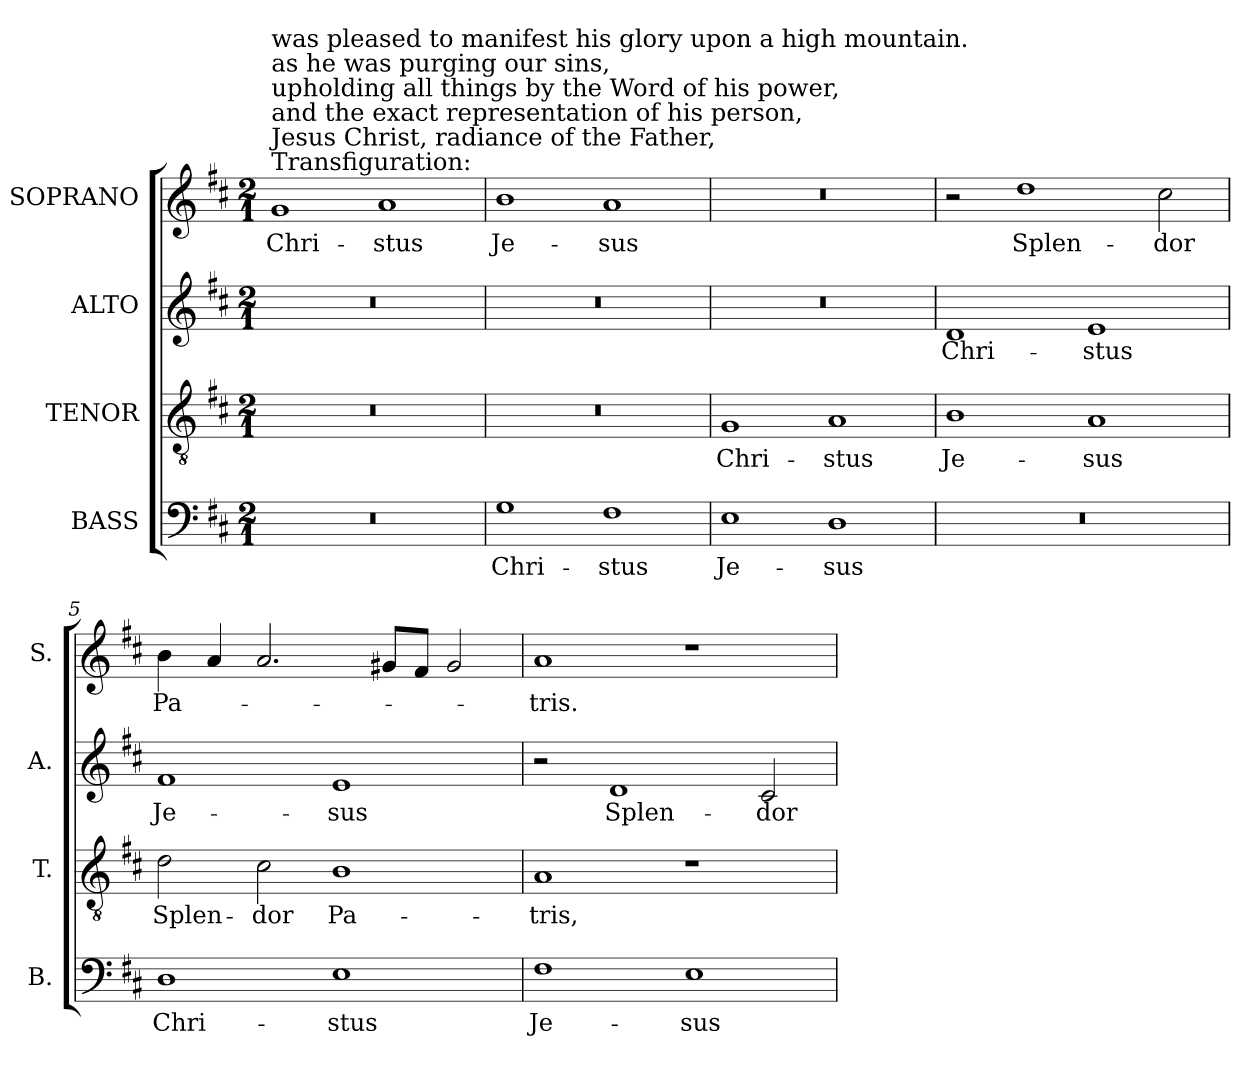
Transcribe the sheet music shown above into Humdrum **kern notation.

**kern	**text	**kern	**text	**kern	**text	**kern	**text
*part4	*part4	*part3	*part3	*part2	*part2	*part1	*part1
*staff4	*staff4	*staff3	*staff3	*staff2	*staff2	*staff1	*staff1
*I"BASS	*	*I"TENOR	*	*I"ALTO	*	*I"SOPRANO	*
*I'B.	*	*I'T.	*	*I'A.	*	*I'S.	*
!!LO:PB:g=z
*clefF4	*	*clefGv2	*	*clefG2	*	*clefG2	*
*	*	*ITrd7c12	*	*	*	*	*
*k[f#c#]	*	*k[f#c#]	*	*k[f#c#]	*	*k[f#c#]	*
*D:	*	*D:	*	*D:	*	*D:	*
*M2/1	*	*M2/1	*	*M2/1	*	*M2/1	*
*MM208	*	*MM208	*	*MM208	*	*MM208	*
=1	=1	=1	=1	=1	=1	=1	=1
!LO:N:vis=1	!	!LO:N:vis=1	!	!LO:N:vis=1	!	!	!
!	!	!	!	!	!	!LO:TX:a:t=Transfiguration&colon;	!
!	!	!	!	!	!	!LO:TX:t=Jesus Christ, radiance of the Father,	!
!	!	!	!	!	!	!LO:TX:t=and the exact representation of his person,	!
!	!	!	!	!	!	!LO:TX:t=upholding all things by the Word of his power,	!
!	!	!	!	!	!	!LO:TX:t=as he was purging our sins,	!
!	!	!	!	!	!	!LO:TX:t=was pleased to manifest his glory upon a high mountain.	!
!	!	!	!	!	!	!	!LO:LY:b:color=#000000
0r	.	0r	.	0r	.	1gi	Chri-
!	!	!	!	!	!	!	!LO:LY:b:color=#000000
.	.	.	.	.	.	1ai	-stus
=2	=2	=2	=2	=2	=2	=2	=2
!	!LO:LY:b:color=#000000	!LO:N:vis=1	!	!LO:N:vis=1	!	!	!
!	!	!	!	!	!	!	!LO:LY:b:color=#000000
1Gi	Chri-	0r	.	0r	.	1bi	Je-
!	!LO:LY:b:color=#000000	!	!	!	!	!	!
!	!	!	!	!	!	!	!LO:LY:b:color=#000000
1F#i	-stus	.	.	.	.	1ai	-sus
=3	=3	=3	=3	=3	=3	=3	=3
!	!LO:LY:b:color=#000000	!	!	!	!	!	!
!	!	!	!LO:LY:b:color=#000000	!LO:N:vis=1	!	!LO:N:vis=1	!
1Ei	Je-	1GGi	Chri-	0r	.	0r	.
!	!LO:LY:b:color=#000000	!	!	!	!	!	!
!	!	!	!LO:LY:b:color=#000000	!	!	!	!
1Di	-sus	1AAi	-stus	.	.	.	.
=4	=4	=4	=4	=4	=4	=4	=4
!LO:N:vis=1	!	!	!	!	!	!	!
!	!	!	!LO:LY:b:color=#000000	!	!	!	!
!	!	!	!	!	!LO:LY:b:color=#000000	!	!
0r	.	1BBi	Je-	1di	Chri-	2r	.
!	!	!	!	!	!	!	!LO:LY:b:color=#000000
.	.	.	.	.	.	1ddi	Splen-
!	!	!	!LO:LY:b:color=#000000	!	!	!	!
!	!	!	!	!	!LO:LY:b:color=#000000	!	!
.	.	1AAi	-sus	1ei	-stus	.	.
!	!	!	!	!	!	!	!LO:LY:b:color=#000000
.	.	.	.	.	.	2cc#i\	-dor
=5	=5	=5	=5	=5	=5	=5	=5
!	!LO:LY:b:color=#000000	!	!	!	!	!	!
!	!	!	!LO:LY:b:color=#000000	!	!	!	!
!	!	!	!	!	!LO:LY:b:color=#000000	!	!
!	!	!	!	!	!	!	!LO:LY:b:color=#000000
1Di	Chri-	2Di\	Splen-	1f#i	Je-	4bi\	Pa-
.	.	.	.	.	.	4ai/	.
!	!	!	!LO:LY:b:color=#000000	!	!	!	!
.	.	2C#i\	-dor	.	.	2.ai/	.
!	!LO:LY:b:color=#000000	!	!	!	!	!	!
!	!	!	!LO:LY:b:color=#000000	!	!	!	!
!	!	!	!	!	!LO:LY:b:color=#000000	!	!
1Ei	-stus	1BBi	Pa-	1ei	-sus	.	.
.	.	.	.	.	.	8g#Xi/L	.
.	.	.	.	.	.	8f#i/J	.
.	.	.	.	.	.	2g#i/	.
=6	=6	=6	=6	=6	=6	=6	=6
!	!LO:LY:b:color=#000000	!	!	!	!	!	!
!	!	!	!LO:LY:b:color=#000000	!	!	!	!
!	!	!	!	!	!	!	!LO:LY:b:color=#000000
1F#i	Je-	1AAi	-tris,	2r	.	1ai	-tris.
!	!	!	!	!	!LO:LY:b:color=#000000	!	!
.	.	.	.	1di	Splen-	.	.
!	!LO:LY:b:color=#000000	!	!	!	!	!	!
1Ei	-sus	1r	.	.	.	1r	.
!	!	!	!	!	!LO:LY:b:color=#000000	!	!
.	.	.	.	2c#i/	-dor	.	.
=	=	=	=	=	=	=	=
*-	*-	*-	*-	*-	*-	*-	*-
